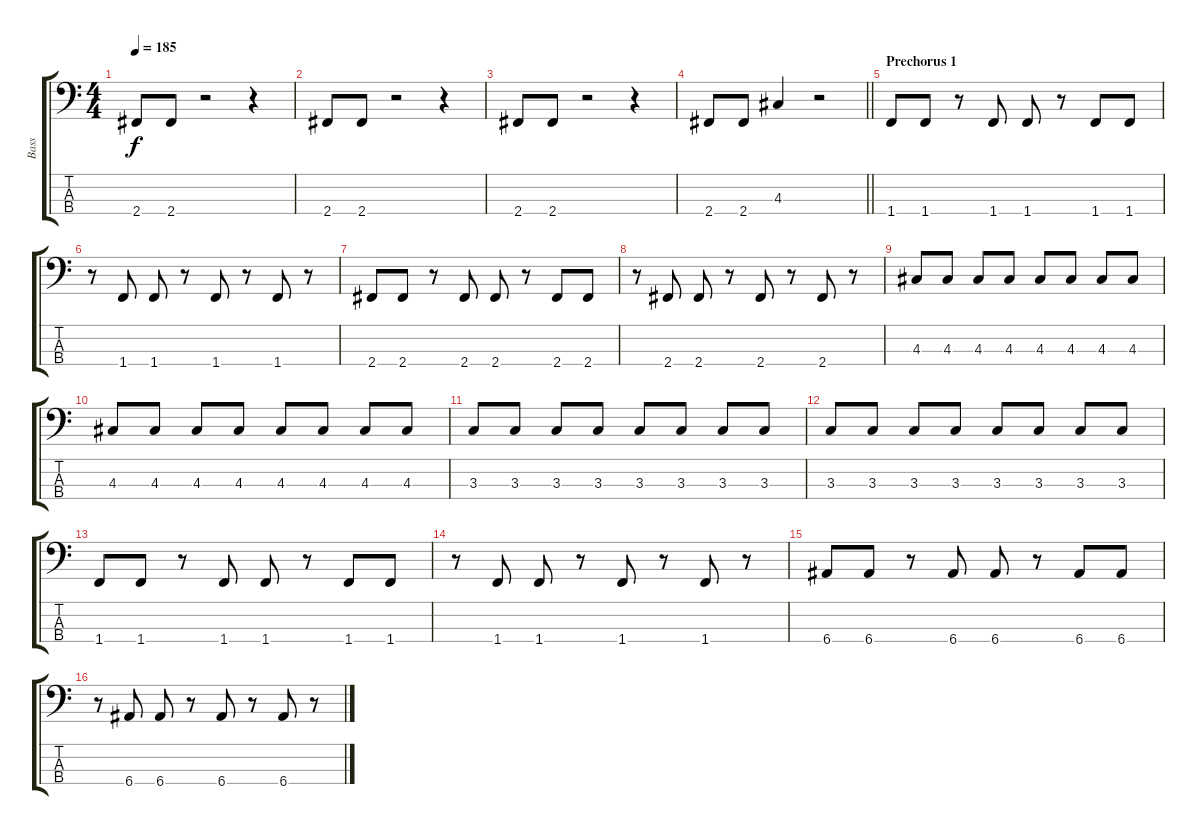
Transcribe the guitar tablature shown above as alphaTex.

\track ("Bass" "Bass") {instrument electricbasspick}
\staff {score tabs}
\tuning (G2 D2 A1 E1) {hide}
\ts (4 4)
\tempo 185
\clef f4
\ks c
2.4.8{dy f} 2.4.8 r.2 r.4 |
2.4.8 2.4.8 r.2 r.4 |
2.4.8 2.4.8 r.2 r.4 |
\barLineRight lightlight
2.4.8 2.4.8 4.3.4 r.2 |
\section ("" "Prechorus 1")
1.4.8 1.4.8 r.8 1.4.8 1.4.8 r.8 1.4.8 1.4.8 |
r.8 1.4.8 1.4.8 r.8 1.4.8 r.8 1.4.8 r.8 |
2.4.8 2.4.8 r.8 2.4.8 2.4.8 r.8 2.4.8 2.4.8 |
r.8 2.4.8 2.4.8 r.8 2.4.8 r.8 2.4.8 r.8 |
4.3.8 4.3.8 4.3.8 4.3.8 4.3.8 4.3.8 4.3.8 4.3.8 |
4.3.8 4.3.8 4.3.8 4.3.8 4.3.8 4.3.8 4.3.8 4.3.8 |
3.3.8 3.3.8 3.3.8 3.3.8 3.3.8 3.3.8 3.3.8 3.3.8 |
3.3.8 3.3.8 3.3.8 3.3.8 3.3.8 3.3.8 3.3.8 3.3.8 |
1.4.8 1.4.8 r.8 1.4.8 1.4.8 r.8 1.4.8 1.4.8 |
r.8 1.4.8 1.4.8 r.8 1.4.8 r.8 1.4.8 r.8 |
6.4.8 6.4.8 r.8 6.4.8 6.4.8 r.8 6.4.8 6.4.8 |
r.8 6.4.8 6.4.8 r.8 6.4.8 r.8 6.4.8 r.8
